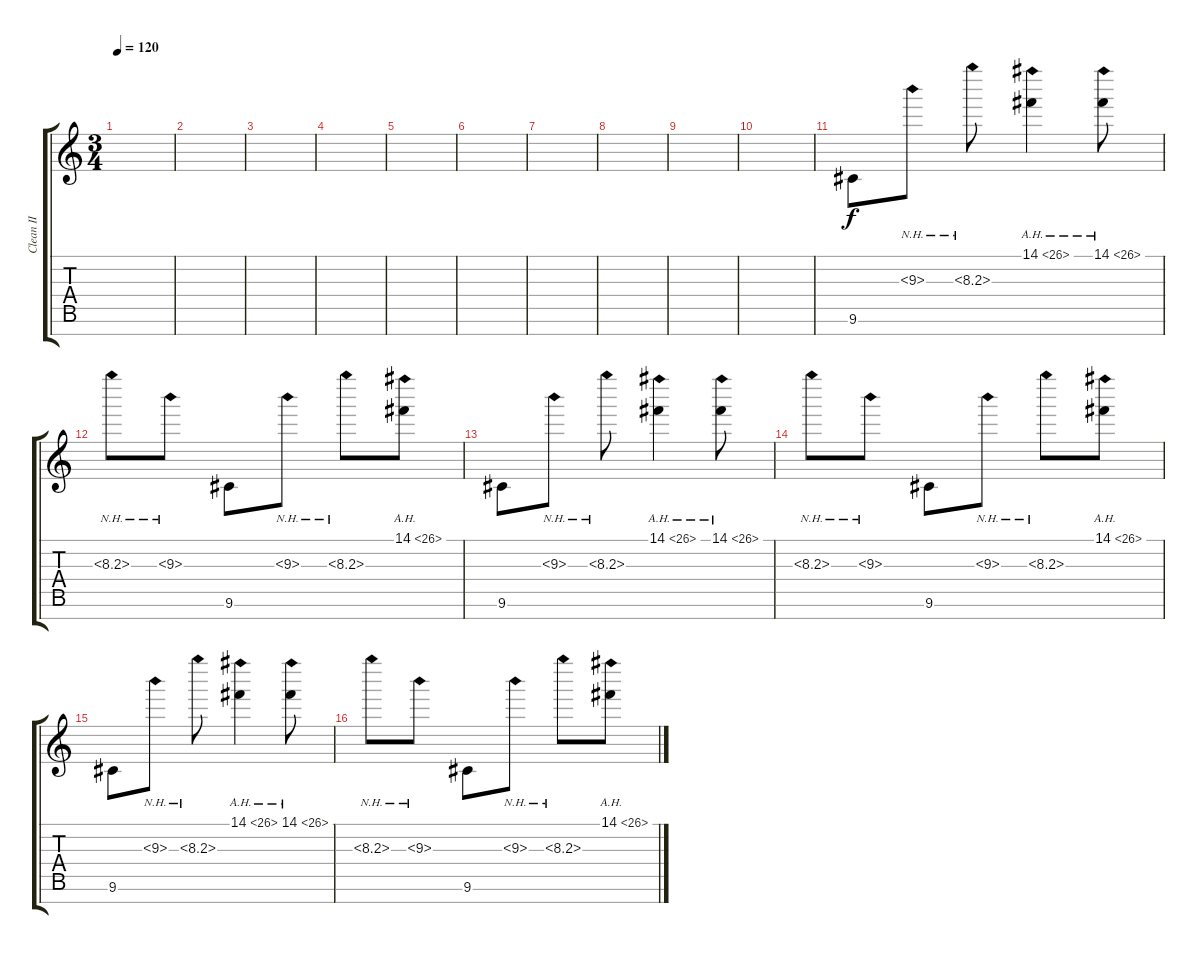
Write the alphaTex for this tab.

\track ("Clean II" "Clean II") {instrument electricguitarclean}
\staff {score tabs}
\tuning (E4 B3 G3 D3 A2 E2 B1) {hide}
\ts (3 4)
\tempo 120
\clef g2
\ks c
|
|
|
|
|
|
|
|
|
|
9.6.8 9.3{nh}.8 8.3{nh}.8 14.1{ah 12}.4 14.1{ah 12}.8 |
8.3{nh}.8 9.3{nh}.8 9.6.8 9.3{nh}.8 8.3{nh}.8 14.1{ah 12}.8 |
9.6.8 9.3{nh}.8 8.3{nh}.8 14.1{ah 12}.4 14.1{ah 12}.8 |
8.3{nh}.8 9.3{nh}.8 9.6.8 9.3{nh}.8 8.3{nh}.8 14.1{ah 12}.8 |
9.6.8 9.3{nh}.8 8.3{nh}.8 14.1{ah 12}.4 14.1{ah 12}.8 |
8.3{nh}.8 9.3{nh}.8 9.6.8 9.3{nh}.8 8.3{nh}.8 14.1{ah 12}.8
